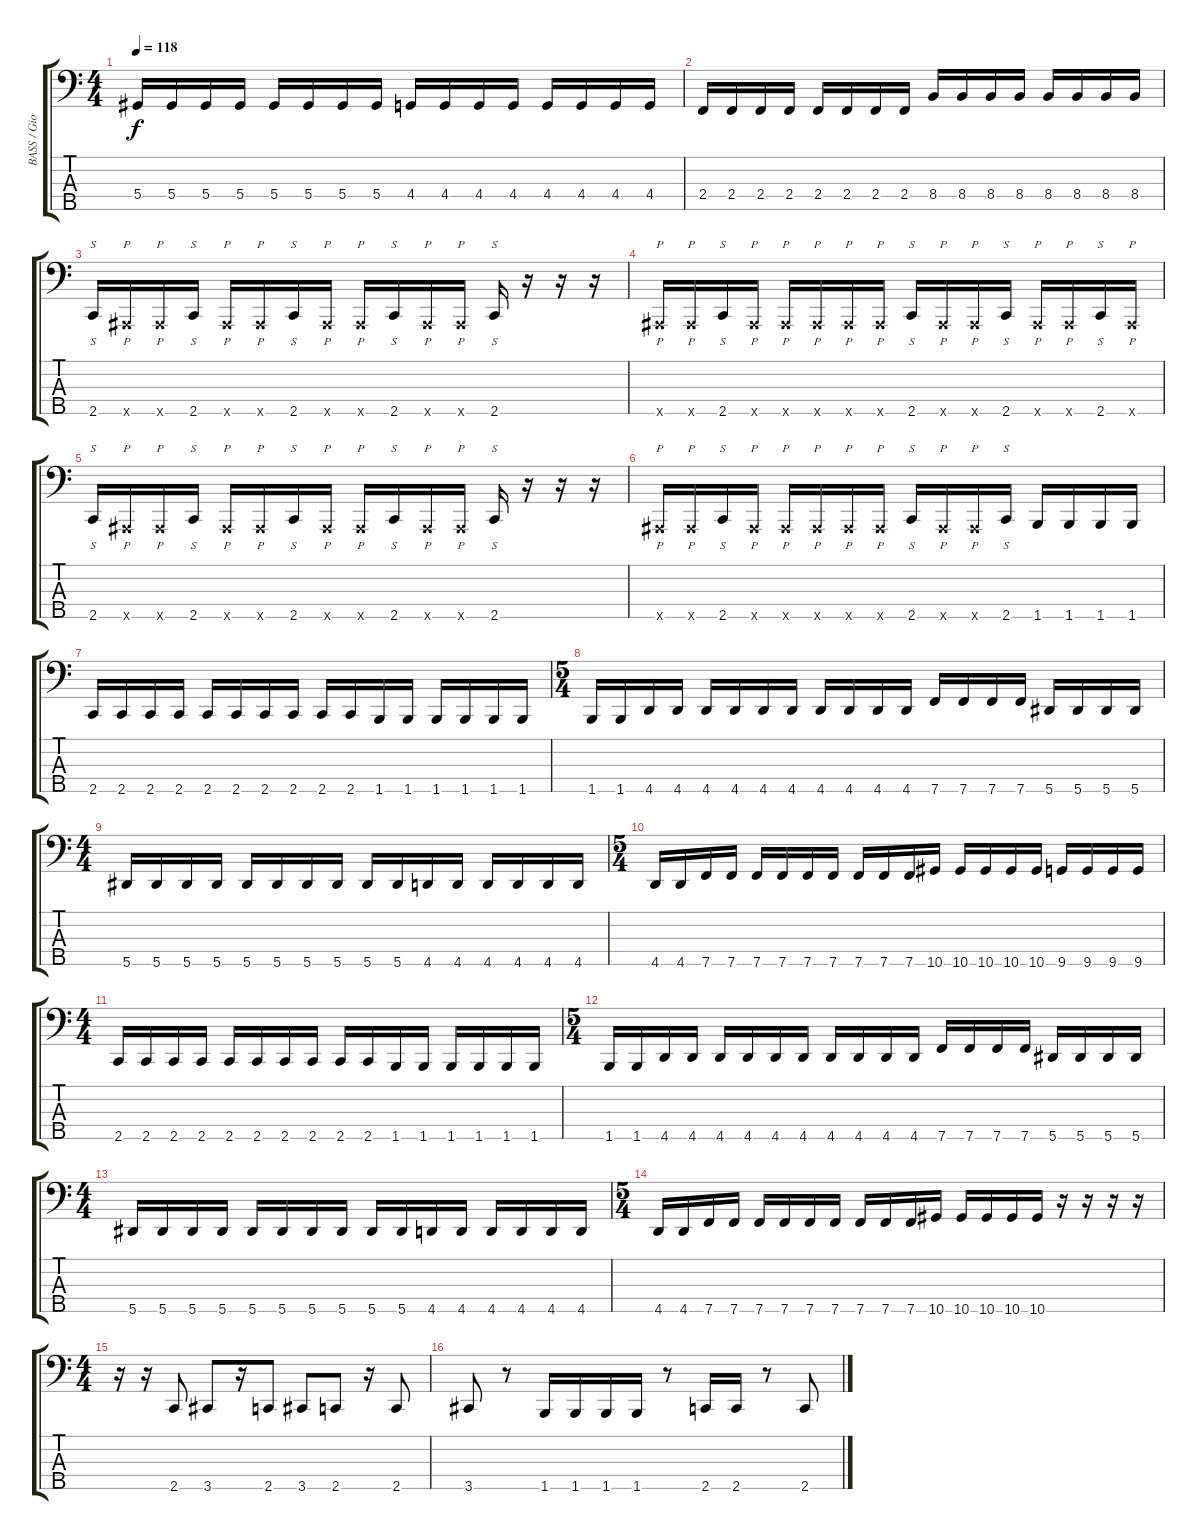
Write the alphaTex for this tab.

\track ("BASS / Gio" "BASS / Gio") {instrument electricbassfinger}
\staff {score tabs}
\tuning (Gb2 Db2 Ab1 Eb1 Bb0) {hide}
\ts (4 4)
\tempo 118
\clef f4
\ks c
5.4.16{dy f} 5.4.16 5.4.16 5.4.16 5.4.16 5.4.16 5.4.16 5.4.16 4.4.16 4.4.16 4.4.16 4.4.16 4.4.16 4.4.16 4.4.16 4.4.16 |
2.4.16 2.4.16 2.4.16 2.4.16 2.4.16 2.4.16 2.4.16 2.4.16 8.4.16 8.4.16 8.4.16 8.4.16 8.4.16 8.4.16 8.4.16 8.4.16 |
2.5.16{s} 0.5{x}.16{p} 0.5{x}.16{p} 2.5.16{s} 0.5{x}.16{p} 0.5{x}.16{p} 2.5.16{s} 0.5{x}.16{p} 0.5{x}.16{p} 2.5.16{s} 0.5{x}.16{p} 0.5{x}.16{p} 2.5.16{s} r.16 r.16 r.16 |
0.5{x}.16{p} 0.5{x}.16{p} 2.5.16{s} 0.5{x}.16{p} 0.5{x}.16{p} 0.5{x}.16{p} 0.5{x}.16{p} 0.5{x}.16{p} 2.5.16{s} 0.5{x}.16{p} 0.5{x}.16{p} 2.5.16{s} 0.5{x}.16{p} 0.5{x}.16{p} 2.5.16{s} 0.5{x}.16{p} |
2.5.16{s} 0.5{x}.16{p} 0.5{x}.16{p} 2.5.16{s} 0.5{x}.16{p} 0.5{x}.16{p} 2.5.16{s} 0.5{x}.16{p} 0.5{x}.16{p} 2.5.16{s} 0.5{x}.16{p} 0.5{x}.16{p} 2.5.16{s} r.16 r.16 r.16 |
0.5{x}.16{p} 0.5{x}.16{p} 2.5.16{s} 0.5{x}.16{p} 0.5{x}.16{p} 0.5{x}.16{p} 0.5{x}.16{p} 0.5{x}.16{p} 2.5.16{s} 0.5{x}.16{p} 0.5{x}.16{p} 2.5.16{s} 1.5.16 1.5.16 1.5.16 1.5.16 |
2.5.16 2.5.16 2.5.16 2.5.16 2.5.16 2.5.16 2.5.16 2.5.16 2.5.16 2.5.16 1.5.16 1.5.16 1.5.16 1.5.16 1.5.16 1.5.16 |
\ts (5 4)
1.5.16 1.5.16 4.5.16 4.5.16 4.5.16 4.5.16 4.5.16 4.5.16 4.5.16 4.5.16 4.5.16 4.5.16 7.5.16 7.5.16 7.5.16 7.5.16 5.5.16 5.5.16 5.5.16 5.5.16 |
\ts (4 4)
5.5.16 5.5.16 5.5.16 5.5.16 5.5.16 5.5.16 5.5.16 5.5.16 5.5.16 5.5.16 4.5.16 4.5.16 4.5.16 4.5.16 4.5.16 4.5.16 |
\ts (5 4)
4.5.16 4.5.16 7.5.16 7.5.16 7.5.16 7.5.16 7.5.16 7.5.16 7.5.16 7.5.16 7.5.16 10.5.16 10.5.16 10.5.16 10.5.16 10.5.16 9.5.16 9.5.16 9.5.16 9.5.16 |
\ts (4 4)
2.5.16 2.5.16 2.5.16 2.5.16 2.5.16 2.5.16 2.5.16 2.5.16 2.5.16 2.5.16 1.5.16 1.5.16 1.5.16 1.5.16 1.5.16 1.5.16 |
\ts (5 4)
1.5.16 1.5.16 4.5.16 4.5.16 4.5.16 4.5.16 4.5.16 4.5.16 4.5.16 4.5.16 4.5.16 4.5.16 7.5.16 7.5.16 7.5.16 7.5.16 5.5.16 5.5.16 5.5.16 5.5.16 |
\ts (4 4)
5.5.16 5.5.16 5.5.16 5.5.16 5.5.16 5.5.16 5.5.16 5.5.16 5.5.16 5.5.16 4.5.16 4.5.16 4.5.16 4.5.16 4.5.16 4.5.16 |
\ts (5 4)
4.5.16 4.5.16 7.5.16 7.5.16 7.5.16 7.5.16 7.5.16 7.5.16 7.5.16 7.5.16 7.5.16 10.5.16 10.5.16 10.5.16 10.5.16 10.5.16 r.16 r.16 r.16 r.16 |
\ts (4 4)
r.16 r.16 2.5.8 3.5.8 r.16 2.5.8 3.5.8 2.5.8 r.16 2.5.8 |
3.5.8 r.8 1.5.16 1.5.16 1.5.16 1.5.16 r.8 2.5.16 2.5.16 r.8 2.5.8
